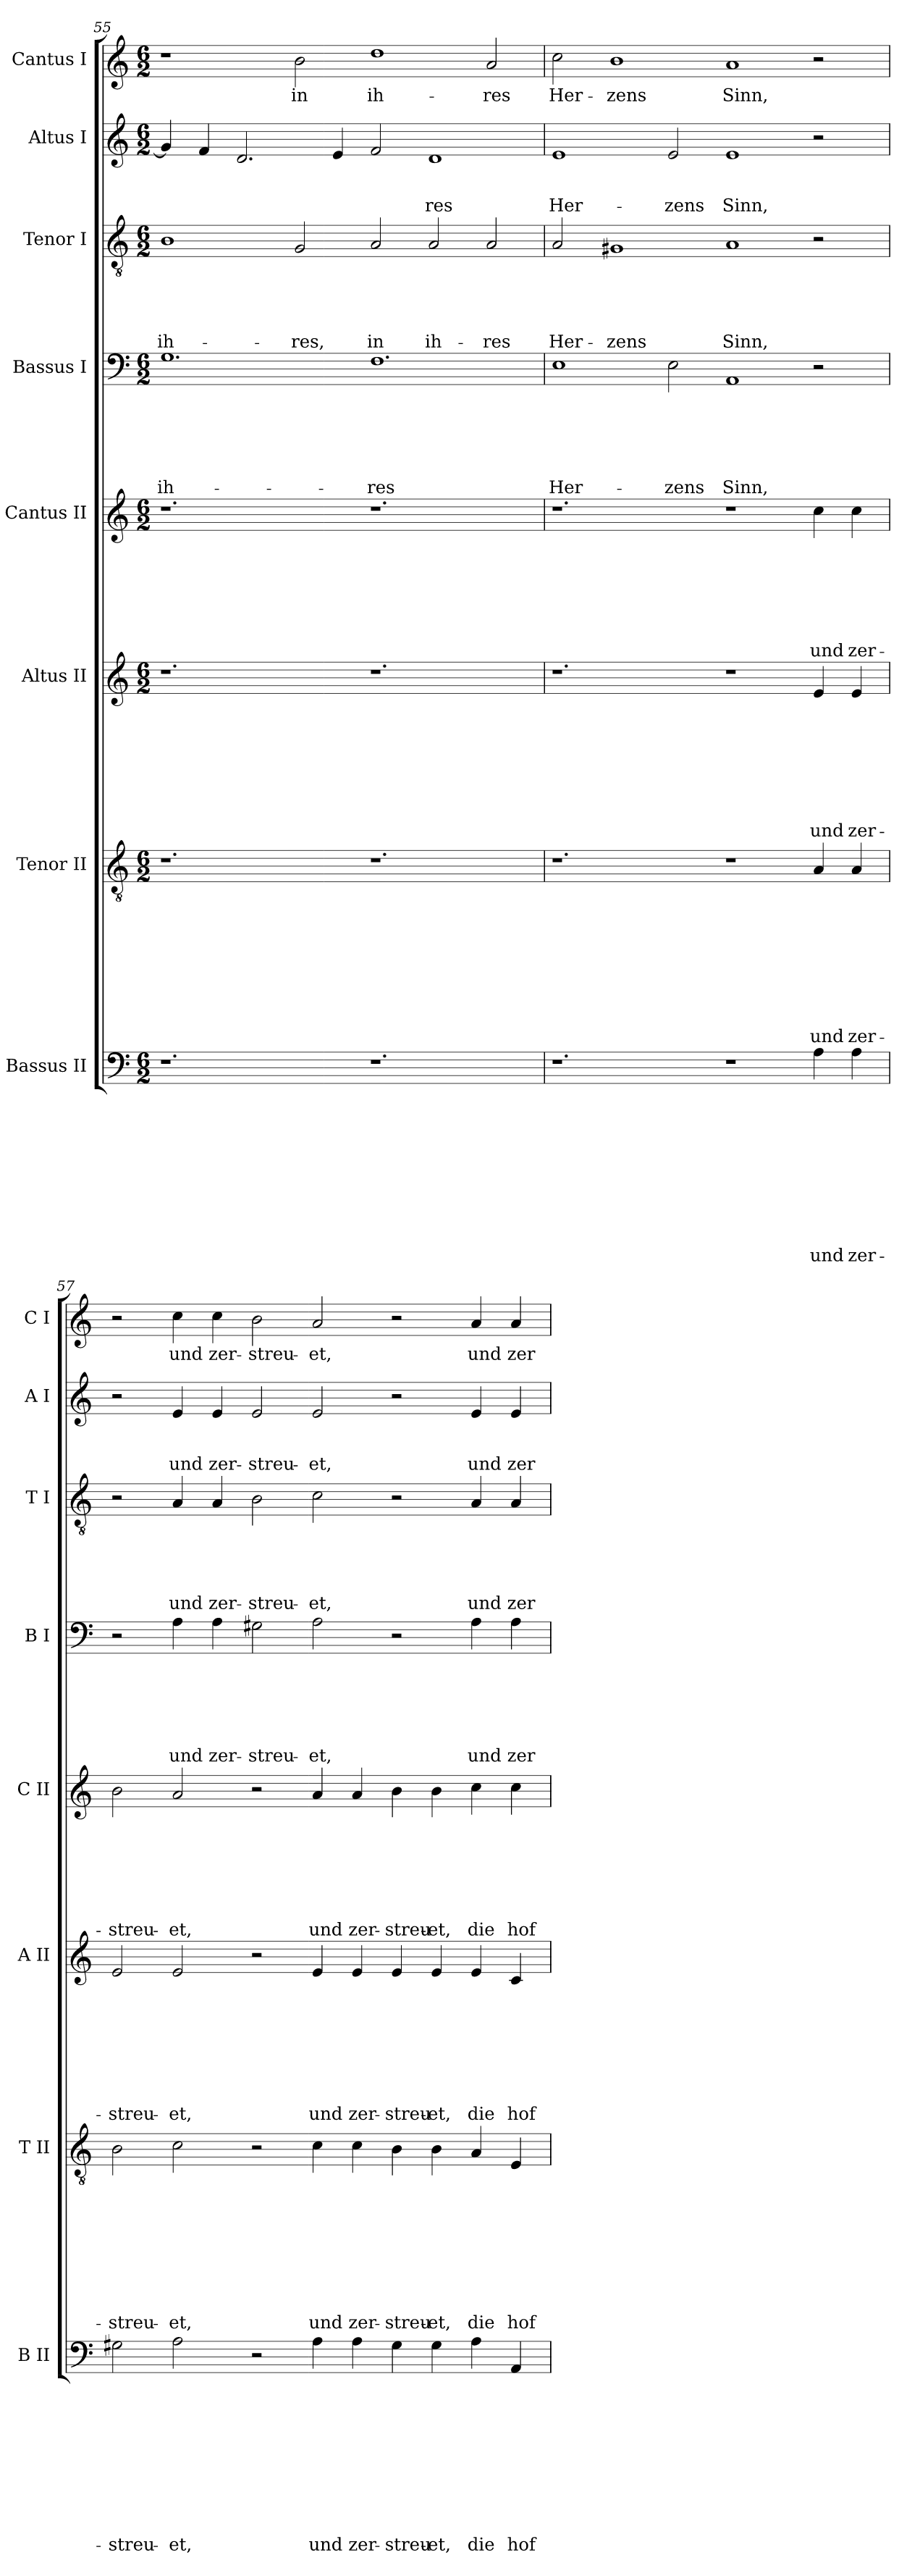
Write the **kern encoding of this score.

**kern	**text	**text	**text	**text	**text	**text	**text	**text	**text	**text	**kern	**text	**text	**text	**text	**text	**text	**text	**text	**text	**kern	**text	**text	**text	**text	**text	**text	**text	**text	**kern	**text	**text	**text	**text	**text	**text	**text	**kern	**text	**text	**text	**text	**text	**text	**kern	**text	**text	**text	**text	**text	**kern	**text	**text	**text	**kern	**text
*part8	*part8	*part8	*part8	*part8	*part8	*part8	*part8	*part8	*part8	*part8	*part7	*part7	*part7	*part7	*part7	*part7	*part7	*part7	*part7	*part7	*part6	*part6	*part6	*part6	*part6	*part6	*part6	*part6	*part6	*part5	*part5	*part5	*part5	*part5	*part5	*part5	*part5	*part4	*part4	*part4	*part4	*part4	*part4	*part4	*part3	*part3	*part3	*part3	*part3	*part3	*part2	*part2	*part2	*part2	*part1	*part1
*staff8	*staff8	*staff8	*staff8	*staff8	*staff8	*staff8	*staff8	*staff8	*staff8	*staff8	*staff7	*staff7	*staff7	*staff7	*staff7	*staff7	*staff7	*staff7	*staff7	*staff7	*staff6	*staff6	*staff6	*staff6	*staff6	*staff6	*staff6	*staff6	*staff6	*staff5	*staff5	*staff5	*staff5	*staff5	*staff5	*staff5	*staff5	*staff4	*staff4	*staff4	*staff4	*staff4	*staff4	*staff4	*staff3	*staff3	*staff3	*staff3	*staff3	*staff3	*staff2	*staff2	*staff2	*staff2	*staff1	*staff1
*I"Bassus II	*	*	*	*	*	*	*	*	*	*	*I"Tenor II	*	*	*	*	*	*	*	*	*	*I"Altus II	*	*	*	*	*	*	*	*	*I"Cantus II	*	*	*	*	*	*	*	*I"Bassus I	*	*	*	*	*	*	*I"Tenor I	*	*	*	*	*	*I"Altus I	*	*	*	*I"Cantus I	*
*I'B II	*	*	*	*	*	*	*	*	*	*	*I'T II	*	*	*	*	*	*	*	*	*	*I'A II	*	*	*	*	*	*	*	*	*I'C II	*	*	*	*	*	*	*	*I'B I	*	*	*	*	*	*	*I'T I	*	*	*	*	*	*I'A I	*	*	*	*I'C I	*
!!LO:LB:g=z
*clefF4	*	*	*	*	*	*	*	*	*	*	*clefGv2	*	*	*	*	*	*	*	*	*	*clefG2	*	*	*	*	*	*	*	*	*clefG2	*	*	*	*	*	*	*	*clefF4	*	*	*	*	*	*	*clefGv2	*	*	*	*	*	*clefG2	*	*	*	*clefG2	*
*k[]	*	*	*	*	*	*	*	*	*	*	*k[]	*	*	*	*	*	*	*	*	*	*k[]	*	*	*	*	*	*	*	*	*k[]	*	*	*	*	*	*	*	*k[]	*	*	*	*	*	*	*k[]	*	*	*	*	*	*k[]	*	*	*	*k[]	*
*C:	*	*	*	*	*	*	*	*	*	*	*C:	*	*	*	*	*	*	*	*	*	*C:	*	*	*	*	*	*	*	*	*C:	*	*	*	*	*	*	*	*C:	*	*	*	*	*	*	*C:	*	*	*	*	*	*C:	*	*	*	*C:	*
*M6/2	*	*	*	*	*	*	*	*	*	*	*M6/2	*	*	*	*	*	*	*	*	*	*M6/2	*	*	*	*	*	*	*	*	*M6/2	*	*	*	*	*	*	*	*M6/2	*	*	*	*	*	*	*M6/2	*	*	*	*	*	*M6/2	*	*	*	*M6/2	*
=55	=55	=55	=55	=55	=55	=55	=55	=55	=55	=55	=55	=55	=55	=55	=55	=55	=55	=55	=55	=55	=55	=55	=55	=55	=55	=55	=55	=55	=55	=55	=55	=55	=55	=55	=55	=55	=55	=55	=55	=55	=55	=55	=55	=55	=55	=55	=55	=55	=55	=55	=55	=55	=55	=55	=55	=55
!	!	!	!	!	!	!	!	!	!	!	!	!	!	!	!	!	!	!	!	!	!	!	!	!	!	!	!	!	!	!	!	!	!	!	!	!	!	!	!	!	!	!	!	!LO:LY:b	!	!	!	!	!	!LO:LY:b	!	!	!	!	!	!
1.r	.	.	.	.	.	.	.	.	.	.	1.r	.	.	.	.	.	.	.	.	.	1.r	.	.	.	.	.	.	.	.	1.r	.	.	.	.	.	.	.	1.G	.	.	.	.	.	ih-	1B	.	.	.	.	ih-	4g/]	.	.	.	1r	.
.	.	.	.	.	.	.	.	.	.	.	.	.	.	.	.	.	.	.	.	.	.	.	.	.	.	.	.	.	.	.	.	.	.	.	.	.	.	.	.	.	.	.	.	.	.	.	.	.	.	.	4f/	.	.	.	.	.
.	.	.	.	.	.	.	.	.	.	.	.	.	.	.	.	.	.	.	.	.	.	.	.	.	.	.	.	.	.	.	.	.	.	.	.	.	.	.	.	.	.	.	.	.	.	.	.	.	.	.	2.d/	.	.	.	.	.
!	!	!	!	!	!	!	!	!	!	!	!	!	!	!	!	!	!	!	!	!	!	!	!	!	!	!	!	!	!	!	!	!	!	!	!	!	!	!	!	!	!	!	!	!	!	!	!	!	!	!LO:LY:b	!	!	!	!	!	!LO:LY:b
.	.	.	.	.	.	.	.	.	.	.	.	.	.	.	.	.	.	.	.	.	.	.	.	.	.	.	.	.	.	.	.	.	.	.	.	.	.	.	.	.	.	.	.	.	2G/	.	.	.	.	-res,	.	.	.	.	2b\	in
.	.	.	.	.	.	.	.	.	.	.	.	.	.	.	.	.	.	.	.	.	.	.	.	.	.	.	.	.	.	.	.	.	.	.	.	.	.	.	.	.	.	.	.	.	.	.	.	.	.	.	4e/	.	.	.	.	.
!	!	!	!	!	!	!	!	!	!	!	!	!	!	!	!	!	!	!	!	!	!	!	!	!	!	!	!	!	!	!	!	!	!	!	!	!	!	!	!	!	!	!	!	!LO:LY:b	!	!	!	!	!	!LO:LY:b	!	!	!	!	!	!LO:LY:b
1.r	.	.	.	.	.	.	.	.	.	.	1.r	.	.	.	.	.	.	.	.	.	1.r	.	.	.	.	.	.	.	.	1.r	.	.	.	.	.	.	.	1.F	.	.	.	.	.	-res	2A/	.	.	.	.	in	2f/	.	.	.	1dd	ih-
!	!	!	!	!	!	!	!	!	!	!	!	!	!	!	!	!	!	!	!	!	!	!	!	!	!	!	!	!	!	!	!	!	!	!	!	!	!	!	!	!	!	!	!	!	!	!	!	!	!	!LO:LY:b	!	!	!	!LO:LY:b	!	!
.	.	.	.	.	.	.	.	.	.	.	.	.	.	.	.	.	.	.	.	.	.	.	.	.	.	.	.	.	.	.	.	.	.	.	.	.	.	.	.	.	.	.	.	.	2A/	.	.	.	.	ih-	1d	.	.	-res	.	.
!	!	!	!	!	!	!	!	!	!	!	!	!	!	!	!	!	!	!	!	!	!	!	!	!	!	!	!	!	!	!	!	!	!	!	!	!	!	!	!	!	!	!	!	!	!	!	!	!	!	!LO:LY:b	!	!	!	!	!	!LO:LY:b
.	.	.	.	.	.	.	.	.	.	.	.	.	.	.	.	.	.	.	.	.	.	.	.	.	.	.	.	.	.	.	.	.	.	.	.	.	.	.	.	.	.	.	.	.	2A/	.	.	.	.	-res	.	.	.	.	2a/	-res
=56	=56	=56	=56	=56	=56	=56	=56	=56	=56	=56	=56	=56	=56	=56	=56	=56	=56	=56	=56	=56	=56	=56	=56	=56	=56	=56	=56	=56	=56	=56	=56	=56	=56	=56	=56	=56	=56	=56	=56	=56	=56	=56	=56	=56	=56	=56	=56	=56	=56	=56	=56	=56	=56	=56	=56	=56
!	!	!	!	!	!	!	!	!	!	!	!	!	!	!	!	!	!	!	!	!	!	!	!	!	!	!	!	!	!	!	!	!	!	!	!	!	!	!	!	!	!	!	!	!LO:LY:b	!	!	!	!	!	!LO:LY:b	!	!	!	!LO:LY:b	!	!LO:LY:b
1.r	.	.	.	.	.	.	.	.	.	.	1.r	.	.	.	.	.	.	.	.	.	1.r	.	.	.	.	.	.	.	.	1.r	.	.	.	.	.	.	.	1E	.	.	.	.	.	Her-	2A/	.	.	.	.	Her-	1e	.	.	Her-	2cc\	Her-
!	!	!	!	!	!	!	!	!	!	!	!	!	!	!	!	!	!	!	!	!	!	!	!	!	!	!	!	!	!	!	!	!	!	!	!	!	!	!	!	!	!	!	!	!	!	!	!	!	!	!LO:LY:b	!	!	!	!	!	!LO:LY:b
.	.	.	.	.	.	.	.	.	.	.	.	.	.	.	.	.	.	.	.	.	.	.	.	.	.	.	.	.	.	.	.	.	.	.	.	.	.	.	.	.	.	.	.	.	1G#X	.	.	.	.	-zens	.	.	.	.	1b	-zens
!	!	!	!	!	!	!	!	!	!	!	!	!	!	!	!	!	!	!	!	!	!	!	!	!	!	!	!	!	!	!	!	!	!	!	!	!	!	!	!	!	!	!	!	!LO:LY:b	!	!	!	!	!	!	!	!	!	!LO:LY:b	!	!
.	.	.	.	.	.	.	.	.	.	.	.	.	.	.	.	.	.	.	.	.	.	.	.	.	.	.	.	.	.	.	.	.	.	.	.	.	.	2E\	.	.	.	.	.	-zens	.	.	.	.	.	.	2e/	.	.	-zens	.	.
!	!	!	!	!	!	!	!	!	!	!	!	!	!	!	!	!	!	!	!	!	!	!	!	!	!	!	!	!	!	!	!	!	!	!	!	!	!	!	!	!	!	!	!	!LO:LY:b	!	!	!	!	!	!LO:LY:b	!	!	!	!LO:LY:b	!	!LO:LY:b
1r	.	.	.	.	.	.	.	.	.	.	1r	.	.	.	.	.	.	.	.	.	1r	.	.	.	.	.	.	.	.	1r	.	.	.	.	.	.	.	1AA	.	.	.	.	.	Sinn,	1A	.	.	.	.	Sinn,	1e	.	.	Sinn,	1a	Sinn,
!	!	!	!	!	!	!	!	!	!	!LO:LY:b	!	!	!	!	!	!	!	!	!	!LO:LY:b	!	!	!	!	!	!	!	!	!LO:LY:b	!	!	!	!	!	!	!	!LO:LY:b	!	!	!	!	!	!	!	!	!	!	!	!	!	!	!	!	!	!	!
4A\	.	.	.	.	.	.	.	.	.	und	4A/	.	.	.	.	.	.	.	.	und	4e/	.	.	.	.	.	.	.	und	4cc\	.	.	.	.	.	.	und	2r	.	.	.	.	.	.	2r	.	.	.	.	.	2r	.	.	.	2r	.
!	!	!	!	!	!	!	!	!	!	!LO:LY:b	!	!	!	!	!	!	!	!	!	!LO:LY:b	!	!	!	!	!	!	!	!	!LO:LY:b	!	!	!	!	!	!	!	!LO:LY:b	!	!	!	!	!	!	!	!	!	!	!	!	!	!	!	!	!	!	!
4A\	.	.	.	.	.	.	.	.	.	zer-	4A/	.	.	.	.	.	.	.	.	zer-	4e/	.	.	.	.	.	.	.	zer-	4cc\	.	.	.	.	.	.	zer-	.	.	.	.	.	.	.	.	.	.	.	.	.	.	.	.	.	.	.
=57	=57	=57	=57	=57	=57	=57	=57	=57	=57	=57	=57	=57	=57	=57	=57	=57	=57	=57	=57	=57	=57	=57	=57	=57	=57	=57	=57	=57	=57	=57	=57	=57	=57	=57	=57	=57	=57	=57	=57	=57	=57	=57	=57	=57	=57	=57	=57	=57	=57	=57	=57	=57	=57	=57	=57	=57
!	!	!	!	!	!	!	!	!	!	!LO:LY:b	!	!	!	!	!	!	!	!	!	!LO:LY:b	!	!	!	!	!	!	!	!	!LO:LY:b	!	!	!	!	!	!	!	!LO:LY:b	!	!	!	!	!	!	!	!	!	!	!	!	!	!	!	!	!	!	!
2G#X\	.	.	.	.	.	.	.	.	.	-streu-	2B\	.	.	.	.	.	.	.	.	-streu-	2e/	.	.	.	.	.	.	.	-streu-	2b\	.	.	.	.	.	.	-streu-	2r	.	.	.	.	.	.	2r	.	.	.	.	.	2r	.	.	.	2r	.
!	!	!	!	!	!	!	!	!	!	!LO:LY:b	!	!	!	!	!	!	!	!	!	!LO:LY:b	!	!	!	!	!	!	!	!	!LO:LY:b	!	!	!	!	!	!	!	!LO:LY:b	!	!	!	!	!	!	!LO:LY:b	!	!	!	!	!	!LO:LY:b	!	!	!	!LO:LY:b	!	!LO:LY:b
2A\	.	.	.	.	.	.	.	.	.	-et,	2c\	.	.	.	.	.	.	.	.	-et,	2e/	.	.	.	.	.	.	.	-et,	2a/	.	.	.	.	.	.	-et,	4A\	.	.	.	.	.	und	4A/	.	.	.	.	und	4e/	.	.	und	4cc\	und
!	!	!	!	!	!	!	!	!	!	!	!	!	!	!	!	!	!	!	!	!	!	!	!	!	!	!	!	!	!	!	!	!	!	!	!	!	!	!	!	!	!	!	!	!LO:LY:b	!	!	!	!	!	!LO:LY:b	!	!	!	!LO:LY:b	!	!LO:LY:b
.	.	.	.	.	.	.	.	.	.	.	.	.	.	.	.	.	.	.	.	.	.	.	.	.	.	.	.	.	.	.	.	.	.	.	.	.	.	4A\	.	.	.	.	.	zer-	4A/	.	.	.	.	zer-	4e/	.	.	zer-	4cc\	zer-
!	!	!	!	!	!	!	!	!	!	!	!	!	!	!	!	!	!	!	!	!	!	!	!	!	!	!	!	!	!	!	!	!	!	!	!	!	!	!	!	!	!	!	!	!LO:LY:b	!	!	!	!	!	!LO:LY:b	!	!	!	!LO:LY:b	!	!LO:LY:b
2r	.	.	.	.	.	.	.	.	.	.	2r	.	.	.	.	.	.	.	.	.	2r	.	.	.	.	.	.	.	.	2r	.	.	.	.	.	.	.	2G#X\	.	.	.	.	.	-streu-	2B\	.	.	.	.	-streu-	2e/	.	.	-streu-	2b\	-streu-
!	!	!	!	!	!	!	!	!	!	!LO:LY:b	!	!	!	!	!	!	!	!	!	!LO:LY:b	!	!	!	!	!	!	!	!	!LO:LY:b	!	!	!	!	!	!	!	!LO:LY:b	!	!	!	!	!	!	!LO:LY:b	!	!	!	!	!	!LO:LY:b	!	!	!	!LO:LY:b	!	!LO:LY:b
4A\	.	.	.	.	.	.	.	.	.	und	4c\	.	.	.	.	.	.	.	.	und	4e/	.	.	.	.	.	.	.	und	4a/	.	.	.	.	.	.	und	2A\	.	.	.	.	.	-et,	2c\	.	.	.	.	-et,	2e/	.	.	-et,	2a/	-et,
!	!	!	!	!	!	!	!	!	!	!LO:LY:b	!	!	!	!	!	!	!	!	!	!LO:LY:b	!	!	!	!	!	!	!	!	!LO:LY:b	!	!	!	!	!	!	!	!LO:LY:b	!	!	!	!	!	!	!	!	!	!	!	!	!	!	!	!	!	!	!
4A\	.	.	.	.	.	.	.	.	.	zer-	4c\	.	.	.	.	.	.	.	.	zer-	4e/	.	.	.	.	.	.	.	zer-	4a/	.	.	.	.	.	.	zer-	.	.	.	.	.	.	.	.	.	.	.	.	.	.	.	.	.	.	.
!	!	!	!	!	!	!	!	!	!	!LO:LY:b	!	!	!	!	!	!	!	!	!	!LO:LY:b	!	!	!	!	!	!	!	!	!LO:LY:b	!	!	!	!	!	!	!	!LO:LY:b	!	!	!	!	!	!	!	!	!	!	!	!	!	!	!	!	!	!	!
4G#\	.	.	.	.	.	.	.	.	.	-streu-	4B\	.	.	.	.	.	.	.	.	-streu-	4e/	.	.	.	.	.	.	.	-streu-	4b\	.	.	.	.	.	.	-streu-	2r	.	.	.	.	.	.	2r	.	.	.	.	.	2r	.	.	.	2r	.
!	!	!	!	!	!	!	!	!	!	!LO:LY:b	!	!	!	!	!	!	!	!	!	!LO:LY:b	!	!	!	!	!	!	!	!	!LO:LY:b	!	!	!	!	!	!	!	!LO:LY:b	!	!	!	!	!	!	!	!	!	!	!	!	!	!	!	!	!	!	!
4G#\	.	.	.	.	.	.	.	.	.	-et,	4B\	.	.	.	.	.	.	.	.	-et,	4e/	.	.	.	.	.	.	.	-et,	4b\	.	.	.	.	.	.	-et,	.	.	.	.	.	.	.	.	.	.	.	.	.	.	.	.	.	.	.
!	!	!	!	!	!	!	!	!	!	!LO:LY:b	!	!	!	!	!	!	!	!	!	!LO:LY:b	!	!	!	!	!	!	!	!	!LO:LY:b	!	!	!	!	!	!	!	!LO:LY:b	!	!	!	!	!	!	!LO:LY:b	!	!	!	!	!	!LO:LY:b	!	!	!	!LO:LY:b	!	!LO:LY:b
4A\	.	.	.	.	.	.	.	.	.	die	4A/	.	.	.	.	.	.	.	.	die	4e/	.	.	.	.	.	.	.	die	4cc\	.	.	.	.	.	.	die	4A\	.	.	.	.	.	und	4A/	.	.	.	.	und	4e/	.	.	und	4a/	und
!	!	!	!	!	!	!	!	!	!	!LO:LY:b	!	!	!	!	!	!	!	!	!	!LO:LY:b	!	!	!	!	!	!	!	!	!LO:LY:b	!	!	!	!	!	!	!	!LO:LY:b	!	!	!	!	!	!	!LO:LY:b	!	!	!	!	!	!LO:LY:b	!	!	!	!LO:LY:b	!	!LO:LY:b
4AA/	.	.	.	.	.	.	.	.	.	hof-	4E/	.	.	.	.	.	.	.	.	hof-	4c/	.	.	.	.	.	.	.	hof-	4cc\	.	.	.	.	.	.	hof-	4A\	.	.	.	.	.	zer-	4A/	.	.	.	.	zer-	4e/	.	.	zer-	4a/	zer-
=	=	=	=	=	=	=	=	=	=	=	=	=	=	=	=	=	=	=	=	=	=	=	=	=	=	=	=	=	=	=	=	=	=	=	=	=	=	=	=	=	=	=	=	=	=	=	=	=	=	=	=	=	=	=	=	=
*-	*-	*-	*-	*-	*-	*-	*-	*-	*-	*-	*-	*-	*-	*-	*-	*-	*-	*-	*-	*-	*-	*-	*-	*-	*-	*-	*-	*-	*-	*-	*-	*-	*-	*-	*-	*-	*-	*-	*-	*-	*-	*-	*-	*-	*-	*-	*-	*-	*-	*-	*-	*-	*-	*-	*-	*-
